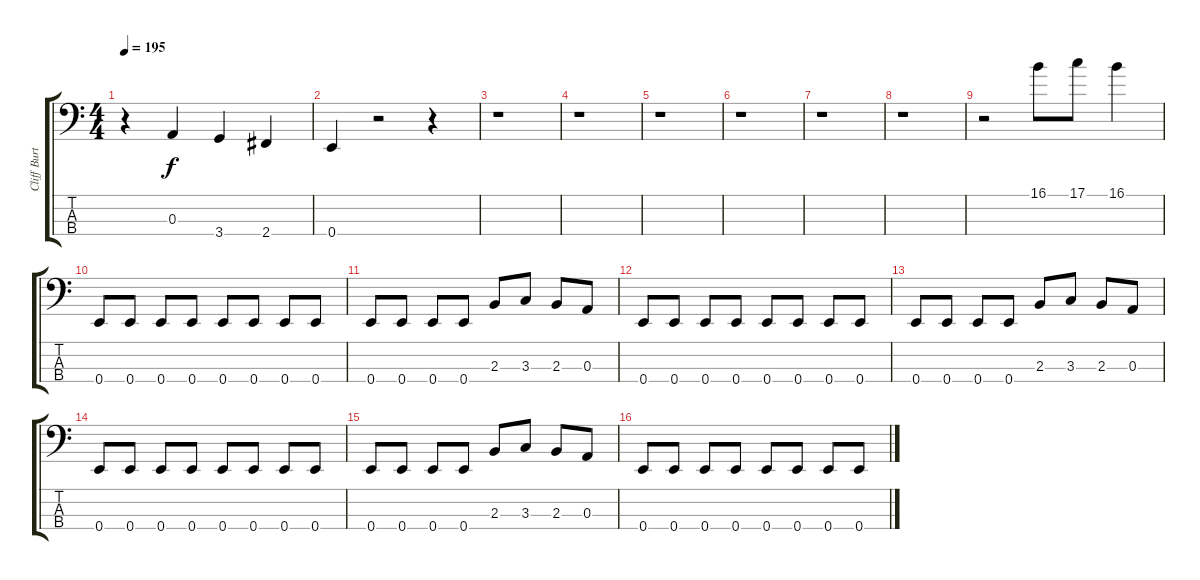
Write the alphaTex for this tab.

\track ("Cliff Burton (Bass)" "Cliff Burt") {instrument electricbasspick}
\staff {score tabs}
\tuning (G2 D2 A1 E1) {hide}
\ts (4 4)
\tempo 195
\clef f4
\ks c
r.4{dy f} 0.3.4 3.4.4 2.4.4 |
0.4.4 r.2 r.4 |
r.1 |
r.1 |
r.1 |
r.1 |
r.1 |
r.1 |
r.2 16.1.8 17.1.8 16.1.4 |
0.4.8 0.4.8 0.4.8 0.4.8 0.4.8 0.4.8 0.4.8 0.4.8 |
0.4.8 0.4.8 0.4.8 0.4.8 2.3.8 3.3.8 2.3.8 0.3.8 |
0.4.8 0.4.8 0.4.8 0.4.8 0.4.8 0.4.8 0.4.8 0.4.8 |
0.4.8 0.4.8 0.4.8 0.4.8 2.3.8 3.3.8 2.3.8 0.3.8 |
0.4.8 0.4.8 0.4.8 0.4.8 0.4.8 0.4.8 0.4.8 0.4.8 |
0.4.8 0.4.8 0.4.8 0.4.8 2.3.8 3.3.8 2.3.8 0.3.8 |
0.4.8 0.4.8 0.4.8 0.4.8 0.4.8 0.4.8 0.4.8 0.4.8
